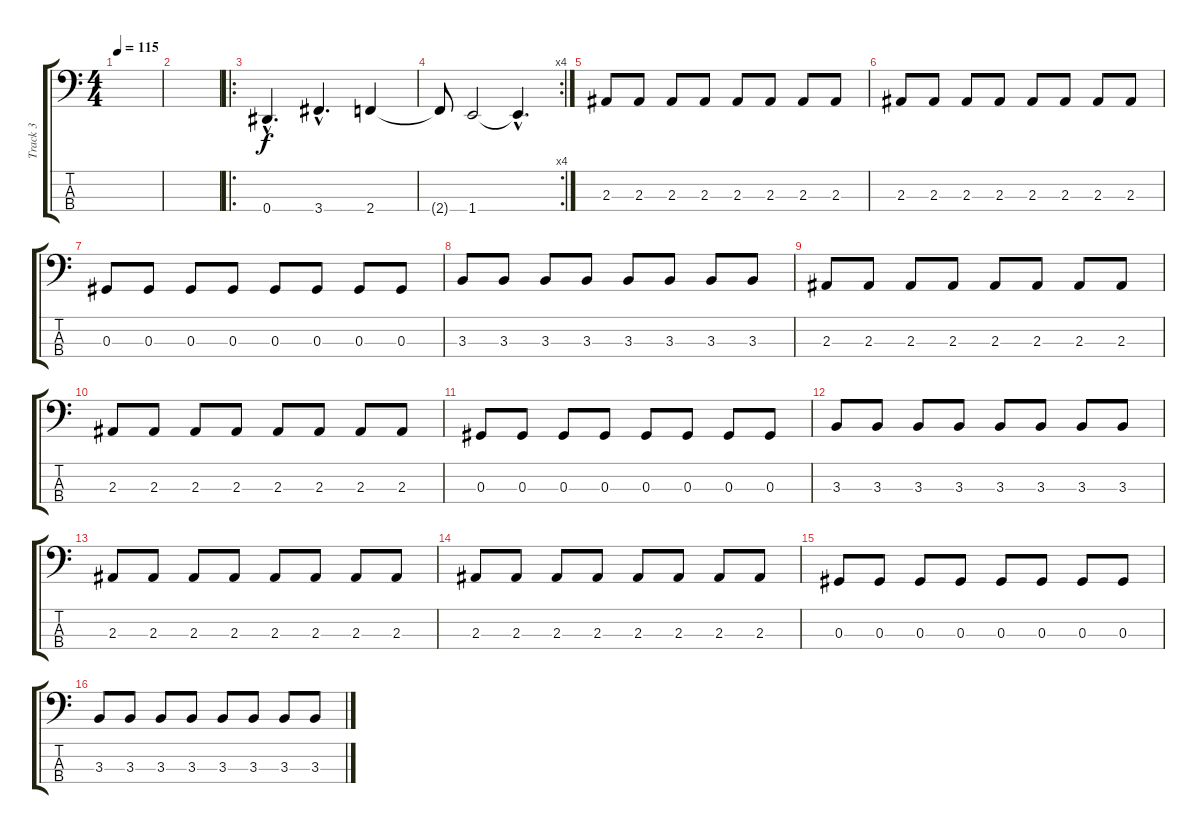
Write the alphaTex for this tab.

\track ("Track 3" "Track 3") {instrument electricbasspick}
\staff {score tabs}
\tuning (Gb2 Db2 Ab1 Eb1) {hide}
\ts (4 4)
\tempo 115
\clef f4
\ks c
|
|
\ro
0.4{hac}.4{d} 3.4{hac}.4{d} 2.4.4 |
\rc 4
2.4{t}.8 1.4.2 1.4{hac t}.4{d} |
2.3.8 2.3.8 2.3.8 2.3.8 2.3.8 2.3.8 2.3.8 2.3.8 |
2.3.8 2.3.8 2.3.8 2.3.8 2.3.8 2.3.8 2.3.8 2.3.8 |
0.3.8 0.3.8 0.3.8 0.3.8 0.3.8 0.3.8 0.3.8 0.3.8 |
3.3.8 3.3.8 3.3.8 3.3.8 3.3.8 3.3.8 3.3.8 3.3.8 |
2.3.8 2.3.8 2.3.8 2.3.8 2.3.8 2.3.8 2.3.8 2.3.8 |
2.3.8 2.3.8 2.3.8 2.3.8 2.3.8 2.3.8 2.3.8 2.3.8 |
0.3.8 0.3.8 0.3.8 0.3.8 0.3.8 0.3.8 0.3.8 0.3.8 |
3.3.8 3.3.8 3.3.8 3.3.8 3.3.8 3.3.8 3.3.8 3.3.8 |
2.3.8 2.3.8 2.3.8 2.3.8 2.3.8 2.3.8 2.3.8 2.3.8 |
2.3.8 2.3.8 2.3.8 2.3.8 2.3.8 2.3.8 2.3.8 2.3.8 |
0.3.8 0.3.8 0.3.8 0.3.8 0.3.8 0.3.8 0.3.8 0.3.8 |
3.3.8 3.3.8 3.3.8 3.3.8 3.3.8 3.3.8 3.3.8 3.3.8
